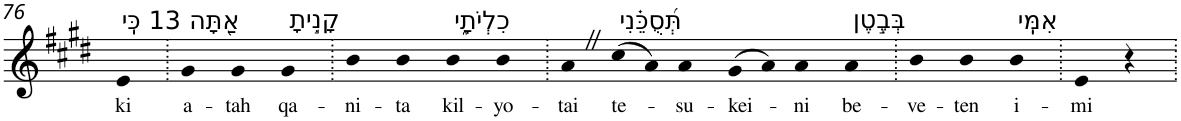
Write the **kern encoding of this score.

**kern	**text
*part1	*part1
*staff1	*staff1
*I"Piano	*
*I'Pno	*
!!LO:PB:g=z
*clefG2	*
*k[f#c#g#d#]	*
*E:	*
=76	=76
!LO:TX:a:t=13 כִּֽי	!
!	!LO:LY:b
4e	ki
=77.	=77.
!LO:TX:a:t=אַ֭תָּה	!
!	!LO:LY:b
4g#	a-
!	!LO:LY:b
4g#	-tah
!LO:TX:a:t=קָנִ֣יתָ	!
!	!LO:LY:b
4g#	qa-
=78.	=78.
!	!LO:LY:b
4b	-ni-
!	!LO:LY:b
4b	-ta
!LO:TX:a:t=כִלְיֹתָ֑י	!
!	!LO:LY:b
4b	kil-
!	!LO:LY:b
4b	-yo-
=79.	=79.
!	!LO:LY:b
4aZ	-tai
!LO:TX:a:t=תְּ֝סֻכֵּ֗נִי	!
!	!LO:LY:b
(>8cc#	te-
8a)	.
!	!LO:LY:b
4a	-su-
!	!LO:LY:b
(>8g#	-kei-
8a)	.
!	!LO:LY:b
4a	-ni
!LO:TX:a:t=בְּבֶ֣טֶן	!
!	!LO:LY:b
4a	be-
=80.	=80.
!	!LO:LY:b
4b	-ve-
!	!LO:LY:b
4b	-ten
!LO:TX:a:t=אִמִּֽי	!
!	!LO:LY:b
4b	i-
=81.	=81.
!	!LO:LY:b
4e	-mi
4r	.
=.	=.
*-	*-
